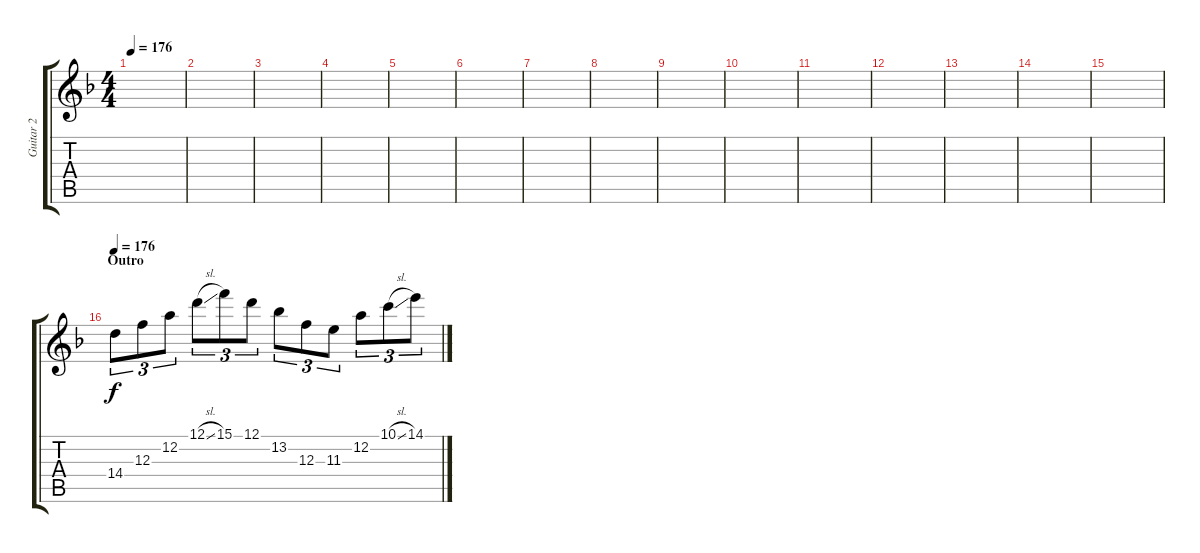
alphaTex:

\track ("Guitar 2" "Guitar 2") {instrument distortionguitar}
\staff {score tabs}
\tuning (D4 A3 F3 C3 G2 C2) {hide}
\ts (4 4)
\tempo 176
\clef g2
\ks f
|
|
|
|
|
|
|
|
|
|
|
|
|
|
|
\section ("" "Outro")
\tempo 176
14.4.8{tu (3 2)} 12.3.8{tu (3 2)} 12.2.8{tu (3 2)} 12.1{sl}.8{tu (3 2)} 15.1.8{tu (3 2)} 12.1.8{tu (3 2)} 13.2.8{tu (3 2)} 12.3.8{tu (3 2)} 11.3.8{tu (3 2)} 12.2.8{tu (3 2)} 10.1{sl}.8{tu (3 2)} 14.1.8{tu (3 2)}
